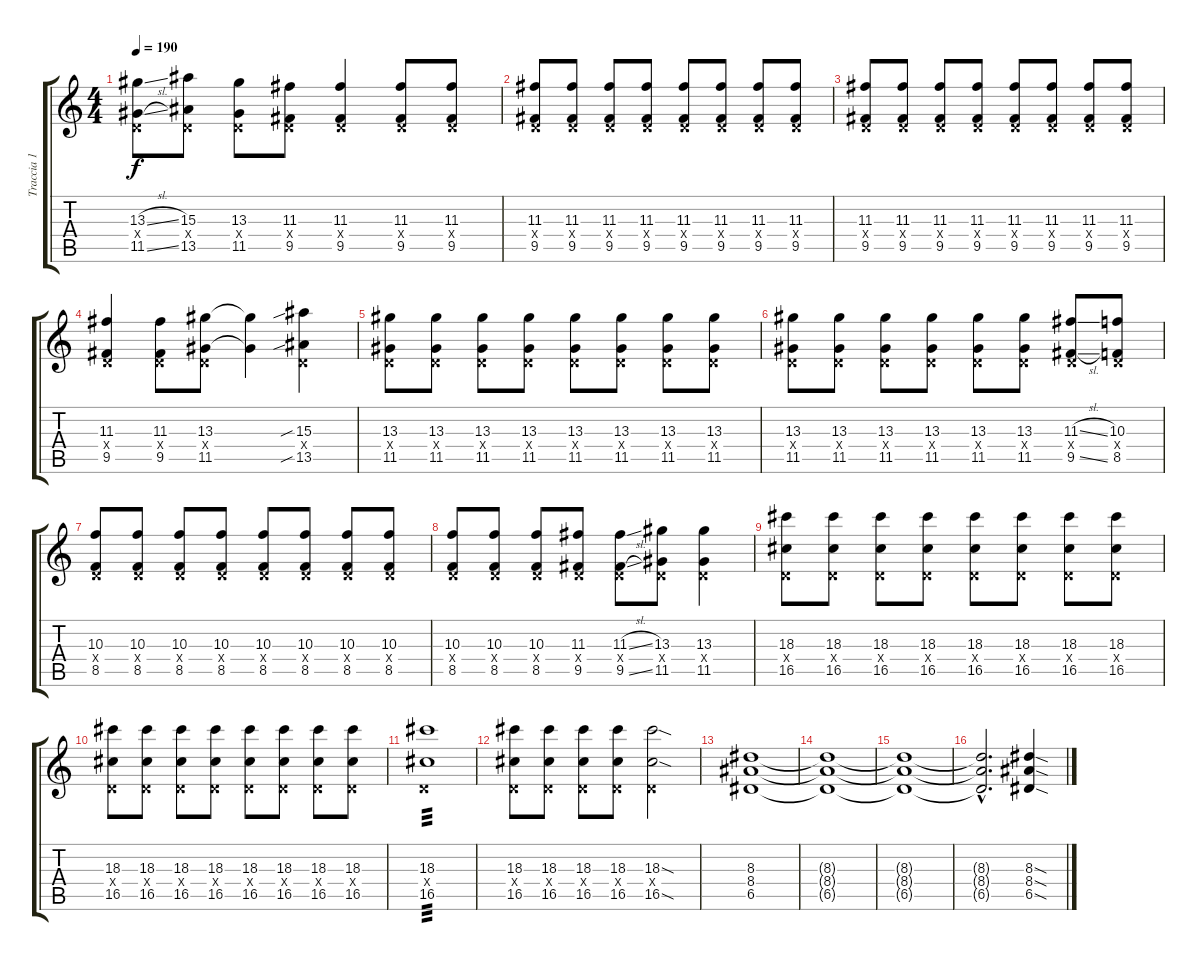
\track ("Traccia 1" "Traccia 1") {instrument distortionguitar}
\staff {score tabs}
\tuning (E4 B3 G3 D3 A2 E2) {hide}
\ts (4 4)
\tempo 190
\clef g2
\ks c
(13.3{sl} 0.4{x} 11.5{sl}).8{dy f} (15.3 0.4{x} 13.5).8 (13.3 0.4{x} 11.5).8 (11.3 0.4{x} 9.5).8 (11.3 0.4{x} 9.5).4 (11.3 0.4{x} 9.5).8 (11.3 0.4{x} 9.5).8 |
(11.3 0.4{x} 9.5).8 (11.3 0.4{x} 9.5).8 (11.3 0.4{x} 9.5).8 (11.3 0.4{x} 9.5).8 (11.3 0.4{x} 9.5).8 (11.3 0.4{x} 9.5).8 (11.3 0.4{x} 9.5).8 (11.3 0.4{x} 9.5).8 |
(11.3 0.4{x} 9.5).8 (11.3 0.4{x} 9.5).8 (11.3 0.4{x} 9.5).8 (11.3 0.4{x} 9.5).8 (11.3 0.4{x} 9.5).8 (11.3 0.4{x} 9.5).8 (11.3 0.4{x} 9.5).8 (11.3 0.4{x} 9.5).8 |
(11.3 0.4{x} 9.5).4 (11.3 0.4{x} 9.5).8 (13.3 0.4{x} 11.5).8 (13.3{t} 11.5{t}).4 (15.3{sib} 0.4{x} 13.5{sib}).4 |
(13.3 0.4{x} 11.5).8 (13.3 0.4{x} 11.5).8 (13.3 0.4{x} 11.5).8 (13.3 0.4{x} 11.5).8 (13.3 0.4{x} 11.5).8 (13.3 0.4{x} 11.5).8 (13.3 0.4{x} 11.5).8 (13.3 0.4{x} 11.5).8 |
(13.3 0.4{x} 11.5).8 (13.3 0.4{x} 11.5).8 (13.3 0.4{x} 11.5).8 (13.3 0.4{x} 11.5).8 (13.3 0.4{x} 11.5).8 (13.3 0.4{x} 11.5).8 (11.3{sl} 0.4{x} 9.5{sl}).8 (10.3 0.4{x} 8.5).8 |
(10.3 0.4{x} 8.5).8 (10.3 0.4{x} 8.5).8 (10.3 0.4{x} 8.5).8 (10.3 0.4{x} 8.5).8 (10.3 0.4{x} 8.5).8 (10.3 0.4{x} 8.5).8 (10.3 0.4{x} 8.5).8 (10.3 0.4{x} 8.5).8 |
(10.3 0.4{x} 8.5).8 (10.3 0.4{x} 8.5).8 (10.3 0.4{x} 8.5).8 (11.3 0.4{x} 9.5).8 (11.3{sl} 0.4{x} 9.5{sl}).8 (13.3 0.4{x} 11.5).8 (13.3 0.4{x} 11.5).4 |
(18.3 0.4{x} 16.5).8 (18.3 0.4{x} 16.5).8 (18.3 0.4{x} 16.5).8 (18.3 0.4{x} 16.5).8 (18.3 0.4{x} 16.5).8 (18.3 0.4{x} 16.5).8 (18.3 0.4{x} 16.5).8 (18.3 0.4{x} 16.5).8 |
(18.3 0.4{x} 16.5).8 (18.3 0.4{x} 16.5).8 (18.3 0.4{x} 16.5).8 (18.3 0.4{x} 16.5).8 (18.3 0.4{x} 16.5).8 (18.3 0.4{x} 16.5).8 (18.3 0.4{x} 16.5).8 (18.3 0.4{x} 16.5).8 |
(18.3 0.4{x} 16.5).1{tp 3} |
(18.3 0.4{x} 16.5).8 (18.3 0.4{x} 16.5).8 (18.3 0.4{x} 16.5).8 (18.3 0.4{x} 16.5).8 (18.3{sod} 0.4{x} 16.5{sod}).2 |
(8.3 8.4 6.5).1 |
(8.3{t} 8.4{t} 6.5{t}).1 |
(8.3{t} 8.4{t} 6.5{t}).1 |
(8.3{hac t} 8.4{hac t} 6.5{hac t}).2{d} (8.3{sod} 8.4{sod} 6.5{sod}).4
